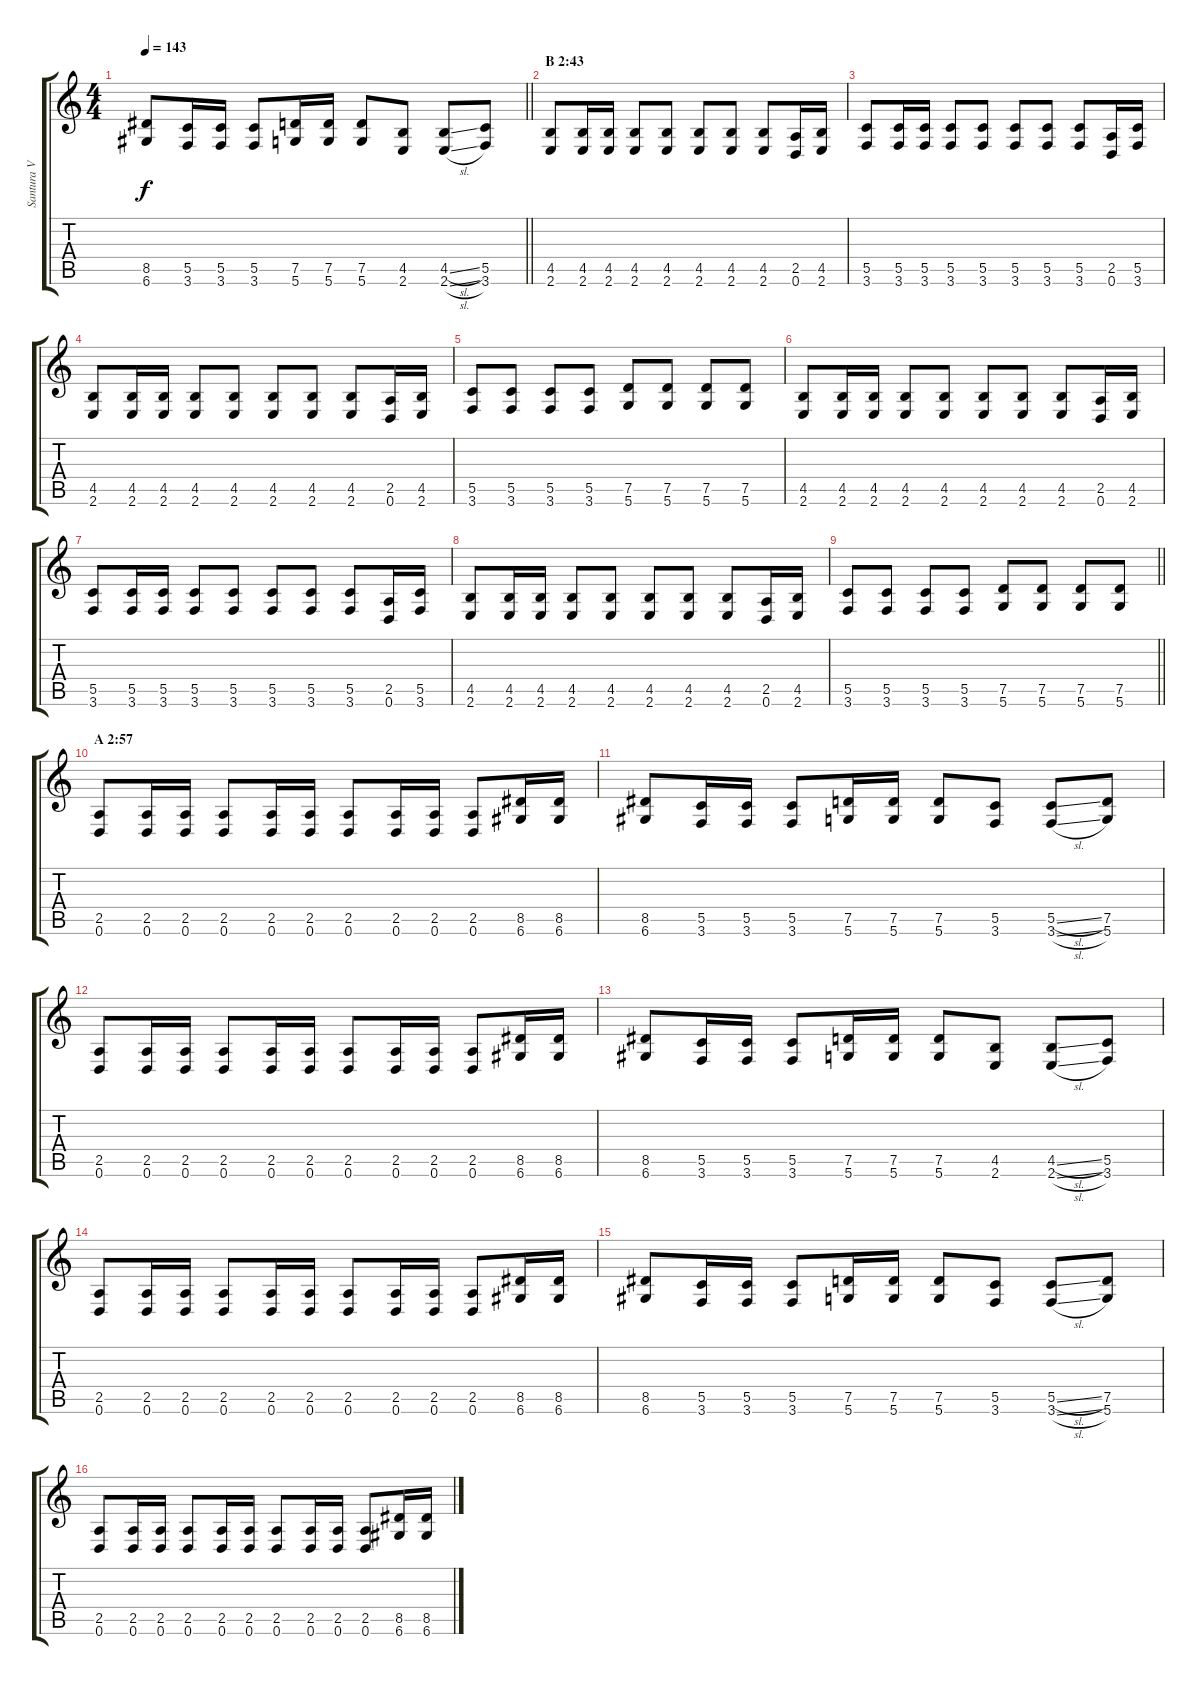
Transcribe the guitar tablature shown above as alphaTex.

\track ("Santura V" "Santura V") {instrument distortionguitar}
\staff {score tabs}
\tuning (D4 A3 F3 C3 G2 D2) {hide}
\ts (4 4)
\tempo 143
\clef g2
\barLineRight lightlight
\ks c
(8.5 6.6).8{dy f} (5.5 3.6).16 (5.5 3.6).16 (5.5 3.6).8 (7.5 5.6).16 (7.5 5.6).16 (7.5 5.6).8 (4.5 2.6).8 (4.5{sl} 2.6{sl}).8 (5.5 3.6).8 |
\section ("" "B 2:43")
(4.5 2.6).8 (4.5 2.6).16 (4.5 2.6).16 (4.5 2.6).8 (4.5 2.6).8 (4.5 2.6).8 (4.5 2.6).8 (4.5 2.6).8 (2.5 0.6).16 (4.5 2.6).16 |
(5.5 3.6).8 (5.5 3.6).16 (5.5 3.6).16 (5.5 3.6).8 (5.5 3.6).8 (5.5 3.6).8 (5.5 3.6).8 (5.5 3.6).8 (2.5 0.6).16 (5.5 3.6).16 |
(4.5 2.6).8 (4.5 2.6).16 (4.5 2.6).16 (4.5 2.6).8 (4.5 2.6).8 (4.5 2.6).8 (4.5 2.6).8 (4.5 2.6).8 (2.5 0.6).16 (4.5 2.6).16 |
(5.5 3.6).8 (5.5 3.6).8 (5.5 3.6).8 (5.5 3.6).8 (7.5 5.6).8 (7.5 5.6).8 (7.5 5.6).8 (7.5 5.6).8 |
(4.5 2.6).8 (4.5 2.6).16 (4.5 2.6).16 (4.5 2.6).8 (4.5 2.6).8 (4.5 2.6).8 (4.5 2.6).8 (4.5 2.6).8 (2.5 0.6).16 (4.5 2.6).16 |
(5.5 3.6).8 (5.5 3.6).16 (5.5 3.6).16 (5.5 3.6).8 (5.5 3.6).8 (5.5 3.6).8 (5.5 3.6).8 (5.5 3.6).8 (2.5 0.6).16 (5.5 3.6).16 |
(4.5 2.6).8 (4.5 2.6).16 (4.5 2.6).16 (4.5 2.6).8 (4.5 2.6).8 (4.5 2.6).8 (4.5 2.6).8 (4.5 2.6).8 (2.5 0.6).16 (4.5 2.6).16 |
\barLineRight lightlight
(5.5 3.6).8 (5.5 3.6).8 (5.5 3.6).8 (5.5 3.6).8 (7.5 5.6).8 (7.5 5.6).8 (7.5 5.6).8 (7.5 5.6).8 |
\section ("" "A 2:57")
(2.5 0.6).8 (2.5 0.6).16 (2.5 0.6).16 (2.5 0.6).8 (2.5 0.6).16 (2.5 0.6).16 (2.5 0.6).8 (2.5 0.6).16 (2.5 0.6).16 (2.5 0.6).8 (8.5 6.6).16 (8.5 6.6).16 |
(8.5 6.6).8 (5.5 3.6).16 (5.5 3.6).16 (5.5 3.6).8 (7.5 5.6).16 (7.5 5.6).16 (7.5 5.6).8 (5.5 3.6).8 (5.5{sl} 3.6{sl}).8 (7.5 5.6).8 |
(2.5 0.6).8 (2.5 0.6).16 (2.5 0.6).16 (2.5 0.6).8 (2.5 0.6).16 (2.5 0.6).16 (2.5 0.6).8 (2.5 0.6).16 (2.5 0.6).16 (2.5 0.6).8 (8.5 6.6).16 (8.5 6.6).16 |
(8.5 6.6).8 (5.5 3.6).16 (5.5 3.6).16 (5.5 3.6).8 (7.5 5.6).16 (7.5 5.6).16 (7.5 5.6).8 (4.5 2.6).8 (4.5{sl} 2.6{sl}).8 (5.5 3.6).8 |
(2.5 0.6).8 (2.5 0.6).16 (2.5 0.6).16 (2.5 0.6).8 (2.5 0.6).16 (2.5 0.6).16 (2.5 0.6).8 (2.5 0.6).16 (2.5 0.6).16 (2.5 0.6).8 (8.5 6.6).16 (8.5 6.6).16 |
(8.5 6.6).8 (5.5 3.6).16 (5.5 3.6).16 (5.5 3.6).8 (7.5 5.6).16 (7.5 5.6).16 (7.5 5.6).8 (5.5 3.6).8 (5.5{sl} 3.6{sl}).8 (7.5 5.6).8 |
(2.5 0.6).8 (2.5 0.6).16 (2.5 0.6).16 (2.5 0.6).8 (2.5 0.6).16 (2.5 0.6).16 (2.5 0.6).8 (2.5 0.6).16 (2.5 0.6).16 (2.5 0.6).8 (8.5 6.6).16 (8.5 6.6).16
